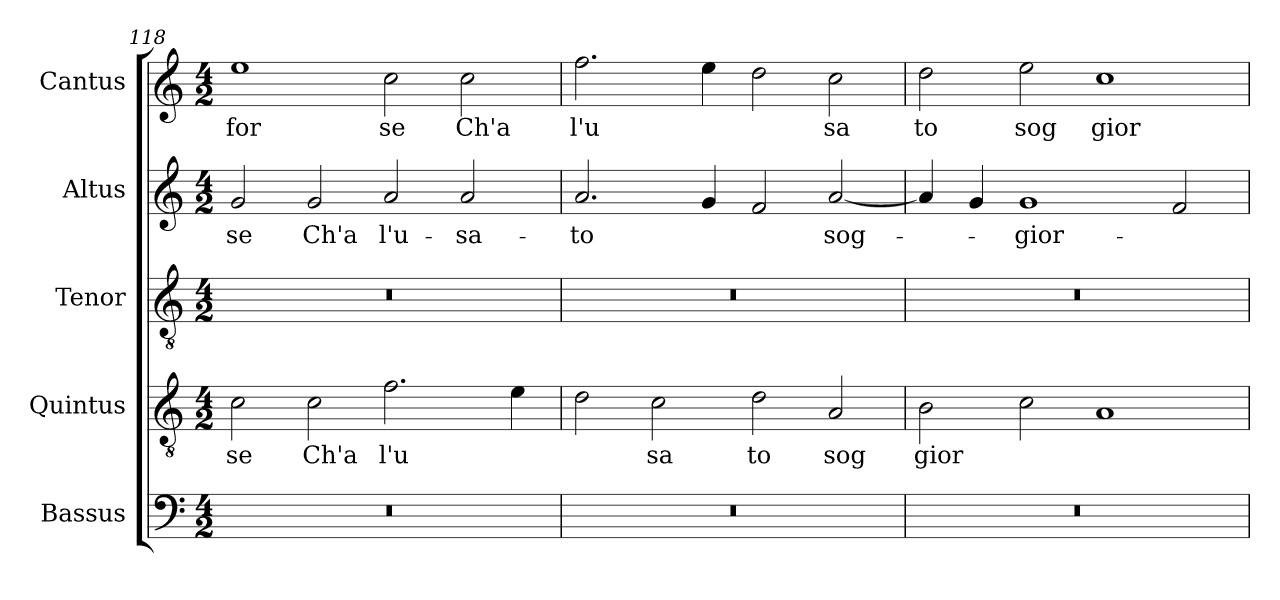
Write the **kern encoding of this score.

**kern	**kern	**text	**kern	**kern	**text	**kern	**text
*part5	*part4	*part4	*part3	*part2	*part2	*part1	*part1
*staff5	*staff4	*staff4	*staff3	*staff2	*staff2	*staff1	*staff1
*I"Bassus	*I"Quintus	*	*I"Tenor	*I"Altus	*	*I"Cantus	*
*I'Bassus	*I'Quintus	*	*I'Tenor	*I'Altus	*	*I'Cantus	*
*clefF4	*clefGv2	*	*clefGv2	*clefG2	*	*clefG2	*
*M4/2	*M4/2	*	*M4/2	*M4/2	*	*M4/2	*
=118	=118	=118	=118	=118	=118	=118	=118
!	!	!LO:LY:b:cj	!	!	!LO:LY:b:cj	!	!LO:LY:b:cj
0r	2c\	se	0r	2g/	-se	1ee	for
!	!	!LO:LY:b:cj	!	!	!LO:LY:b:cj	!	!
.	2c\	Ch'a	.	2g/	Ch'a	.	.
!	!	!LO:LY:b:cj	!	!	!LO:LY:b:cj	!	!LO:LY:b:cj
.	2.f\	l'u	.	2a/	l'u-	2cc\	se
!	!	!	!	!	!LO:LY:b:cj	!	!LO:LY:b:cj
.	.	.	.	2a/	-sa-	2cc\	Ch'a
.	4e\	.	.	.	.	.	.
=119	=119	=119	=119	=119	=119	=119	=119
!	!	!	!	!	!LO:LY:b:cj	!	!LO:LY:b:cj
0r	2d\	.	0r	2.a/	-to	2.ff\	l'u
!	!	!LO:LY:b:cj	!	!	!	!	!
.	2c\	sa	.	.	.	.	.
.	.	.	.	4g/	.	4ee\	.
!	!	!LO:LY:b:cj	!	!	!	!	!
.	2d\	to	.	2f/	.	2dd\	.
!	!	!LO:LY:b:cj	!	!	!LO:LY:b	!	!LO:LY:b:cj
.	2A/	sog	.	[<2a/	sog-	2cc\	sa
=120	=120	=120	=120	=120	=120	=120	=120
!	!	!LO:LY:b	!	!	!	!	!LO:LY:b:cj
0r	2B\	gior	0r	4a/]	.	2dd>\	to
.	.	.	.	4g/	.	.	.
!	!	!	!	!	!LO:LY:b	!	!LO:LY:b:cj
.	2c\	.	.	1g	-gior-	2ee\	sog
!	!	!	!	!	!	!	!LO:LY:b:cj
.	1A	.	.	.	.	1cc	gior
.	.	.	.	2f/	.	.	.
=	=	=	=	=	=	=	=
*-	*-	*-	*-	*-	*-	*-	*-
